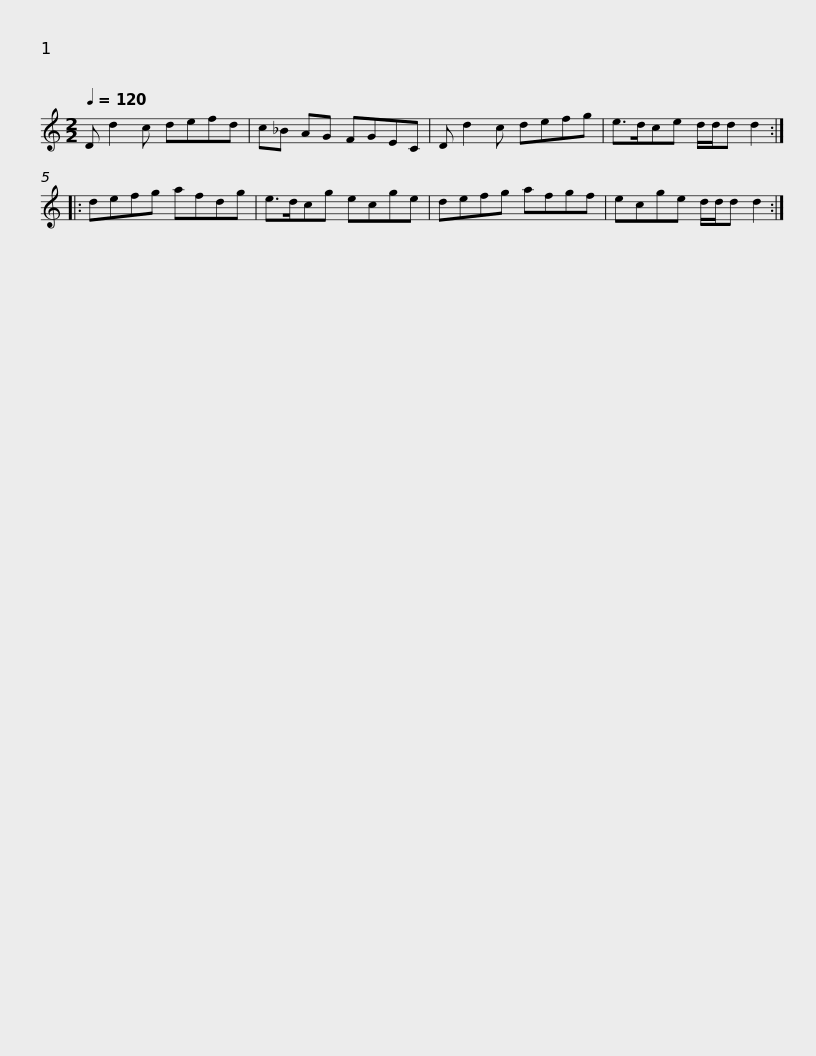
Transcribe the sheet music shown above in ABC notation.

X:1
L:1/8
Q:1/4=120
M:2/2
I:linebreak $
K:C
V:1 treble
V:1
 D d2 c defd | c_B AG FGEC | D d2 c defg | e>dce d/d/d d2 :: defg afdg |$ %5
 e>dcg ecge | defg afgf | ecge d/d/d d2 :| %8
